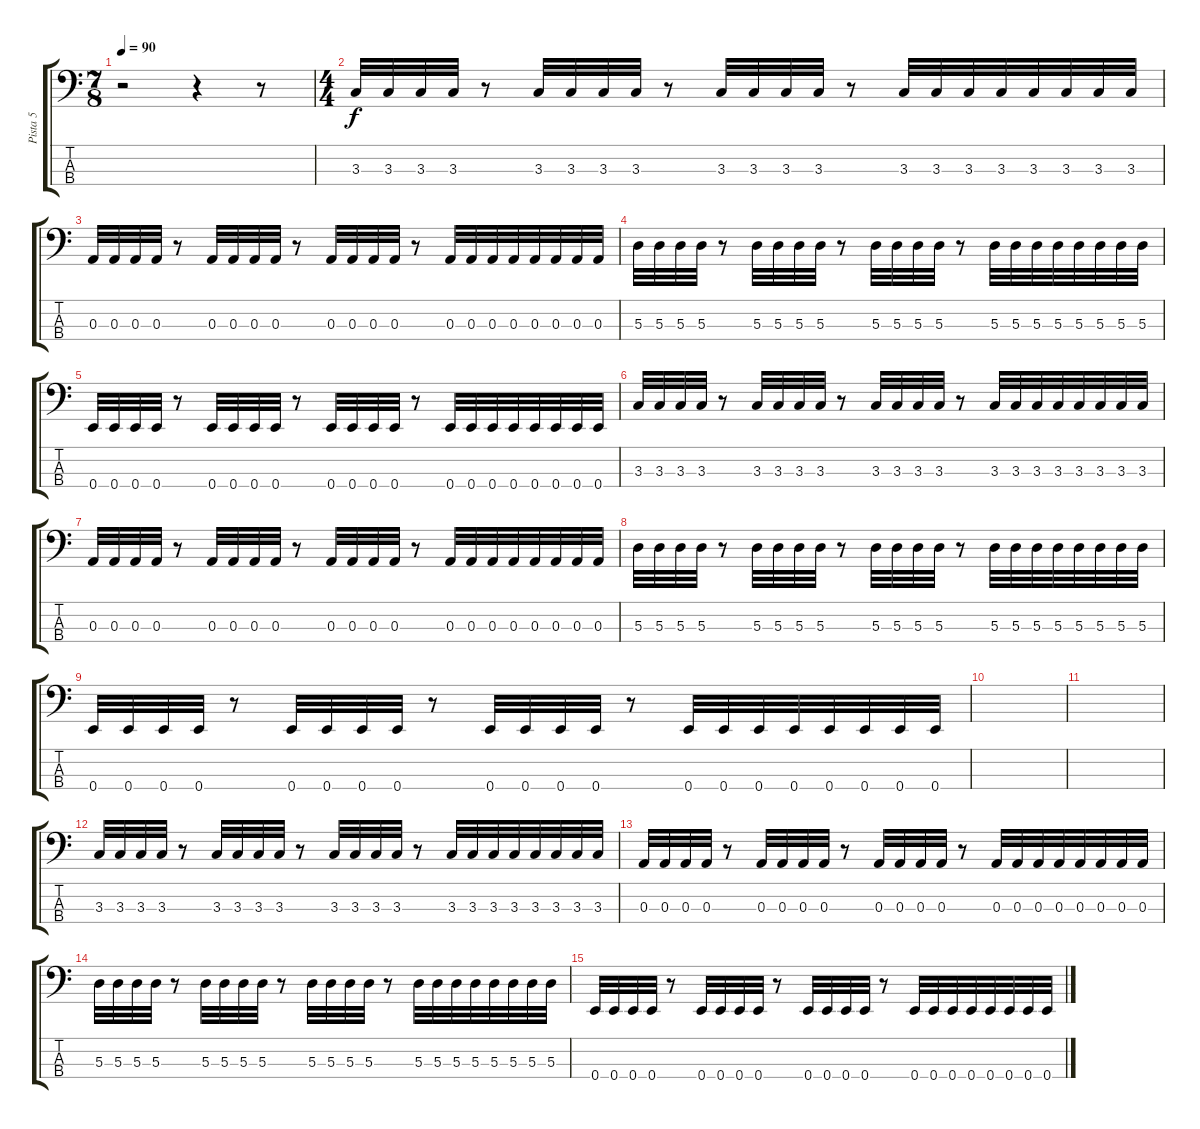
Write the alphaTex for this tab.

\track ("Pista 5" "Pista 5") {instrument electricbasspick}
\staff {score tabs}
\tuning (G2 D2 A1 E1) {hide}
\ts (7 8)
\tempo 90
\clef f4
\ks c
r.2{dy f} r.4 r.8 |
\ts (4 4)
3.3.32 3.3.32 3.3.32 3.3.32 r.8 3.3.32 3.3.32 3.3.32 3.3.32 r.8 3.3.32 3.3.32 3.3.32 3.3.32 r.8 3.3.32 3.3.32 3.3.32 3.3.32 3.3.32 3.3.32 3.3.32 3.3.32 |
0.3.32 0.3.32 0.3.32 0.3.32 r.8 0.3.32 0.3.32 0.3.32 0.3.32 r.8 0.3.32 0.3.32 0.3.32 0.3.32 r.8 0.3.32 0.3.32 0.3.32 0.3.32 0.3.32 0.3.32 0.3.32 0.3.32 |
5.3.32 5.3.32 5.3.32 5.3.32 r.8 5.3.32 5.3.32 5.3.32 5.3.32 r.8 5.3.32 5.3.32 5.3.32 5.3.32 r.8 5.3.32 5.3.32 5.3.32 5.3.32 5.3.32 5.3.32 5.3.32 5.3.32 |
0.4.32 0.4.32 0.4.32 0.4.32 r.8 0.4.32 0.4.32 0.4.32 0.4.32 r.8 0.4.32 0.4.32 0.4.32 0.4.32 r.8 0.4.32 0.4.32 0.4.32 0.4.32 0.4.32 0.4.32 0.4.32 0.4.32 |
3.3.32 3.3.32 3.3.32 3.3.32 r.8 3.3.32 3.3.32 3.3.32 3.3.32 r.8 3.3.32 3.3.32 3.3.32 3.3.32 r.8 3.3.32 3.3.32 3.3.32 3.3.32 3.3.32 3.3.32 3.3.32 3.3.32 |
0.3.32 0.3.32 0.3.32 0.3.32 r.8 0.3.32 0.3.32 0.3.32 0.3.32 r.8 0.3.32 0.3.32 0.3.32 0.3.32 r.8 0.3.32 0.3.32 0.3.32 0.3.32 0.3.32 0.3.32 0.3.32 0.3.32 |
5.3.32 5.3.32 5.3.32 5.3.32 r.8 5.3.32 5.3.32 5.3.32 5.3.32 r.8 5.3.32 5.3.32 5.3.32 5.3.32 r.8 5.3.32 5.3.32 5.3.32 5.3.32 5.3.32 5.3.32 5.3.32 5.3.32 |
0.4.32 0.4.32 0.4.32 0.4.32 r.8 0.4.32 0.4.32 0.4.32 0.4.32 r.8 0.4.32 0.4.32 0.4.32 0.4.32 r.8 0.4.32 0.4.32 0.4.32 0.4.32 0.4.32 0.4.32 0.4.32 0.4.32 |
|
|
3.3.32 3.3.32 3.3.32 3.3.32 r.8 3.3.32 3.3.32 3.3.32 3.3.32 r.8 3.3.32 3.3.32 3.3.32 3.3.32 r.8 3.3.32 3.3.32 3.3.32 3.3.32 3.3.32 3.3.32 3.3.32 3.3.32 |
0.3.32 0.3.32 0.3.32 0.3.32 r.8 0.3.32 0.3.32 0.3.32 0.3.32 r.8 0.3.32 0.3.32 0.3.32 0.3.32 r.8 0.3.32 0.3.32 0.3.32 0.3.32 0.3.32 0.3.32 0.3.32 0.3.32 |
5.3.32 5.3.32 5.3.32 5.3.32 r.8 5.3.32 5.3.32 5.3.32 5.3.32 r.8 5.3.32 5.3.32 5.3.32 5.3.32 r.8 5.3.32 5.3.32 5.3.32 5.3.32 5.3.32 5.3.32 5.3.32 5.3.32 |
0.4.32 0.4.32 0.4.32 0.4.32 r.8 0.4.32 0.4.32 0.4.32 0.4.32 r.8 0.4.32 0.4.32 0.4.32 0.4.32 r.8 0.4.32 0.4.32 0.4.32 0.4.32 0.4.32 0.4.32 0.4.32 0.4.32
